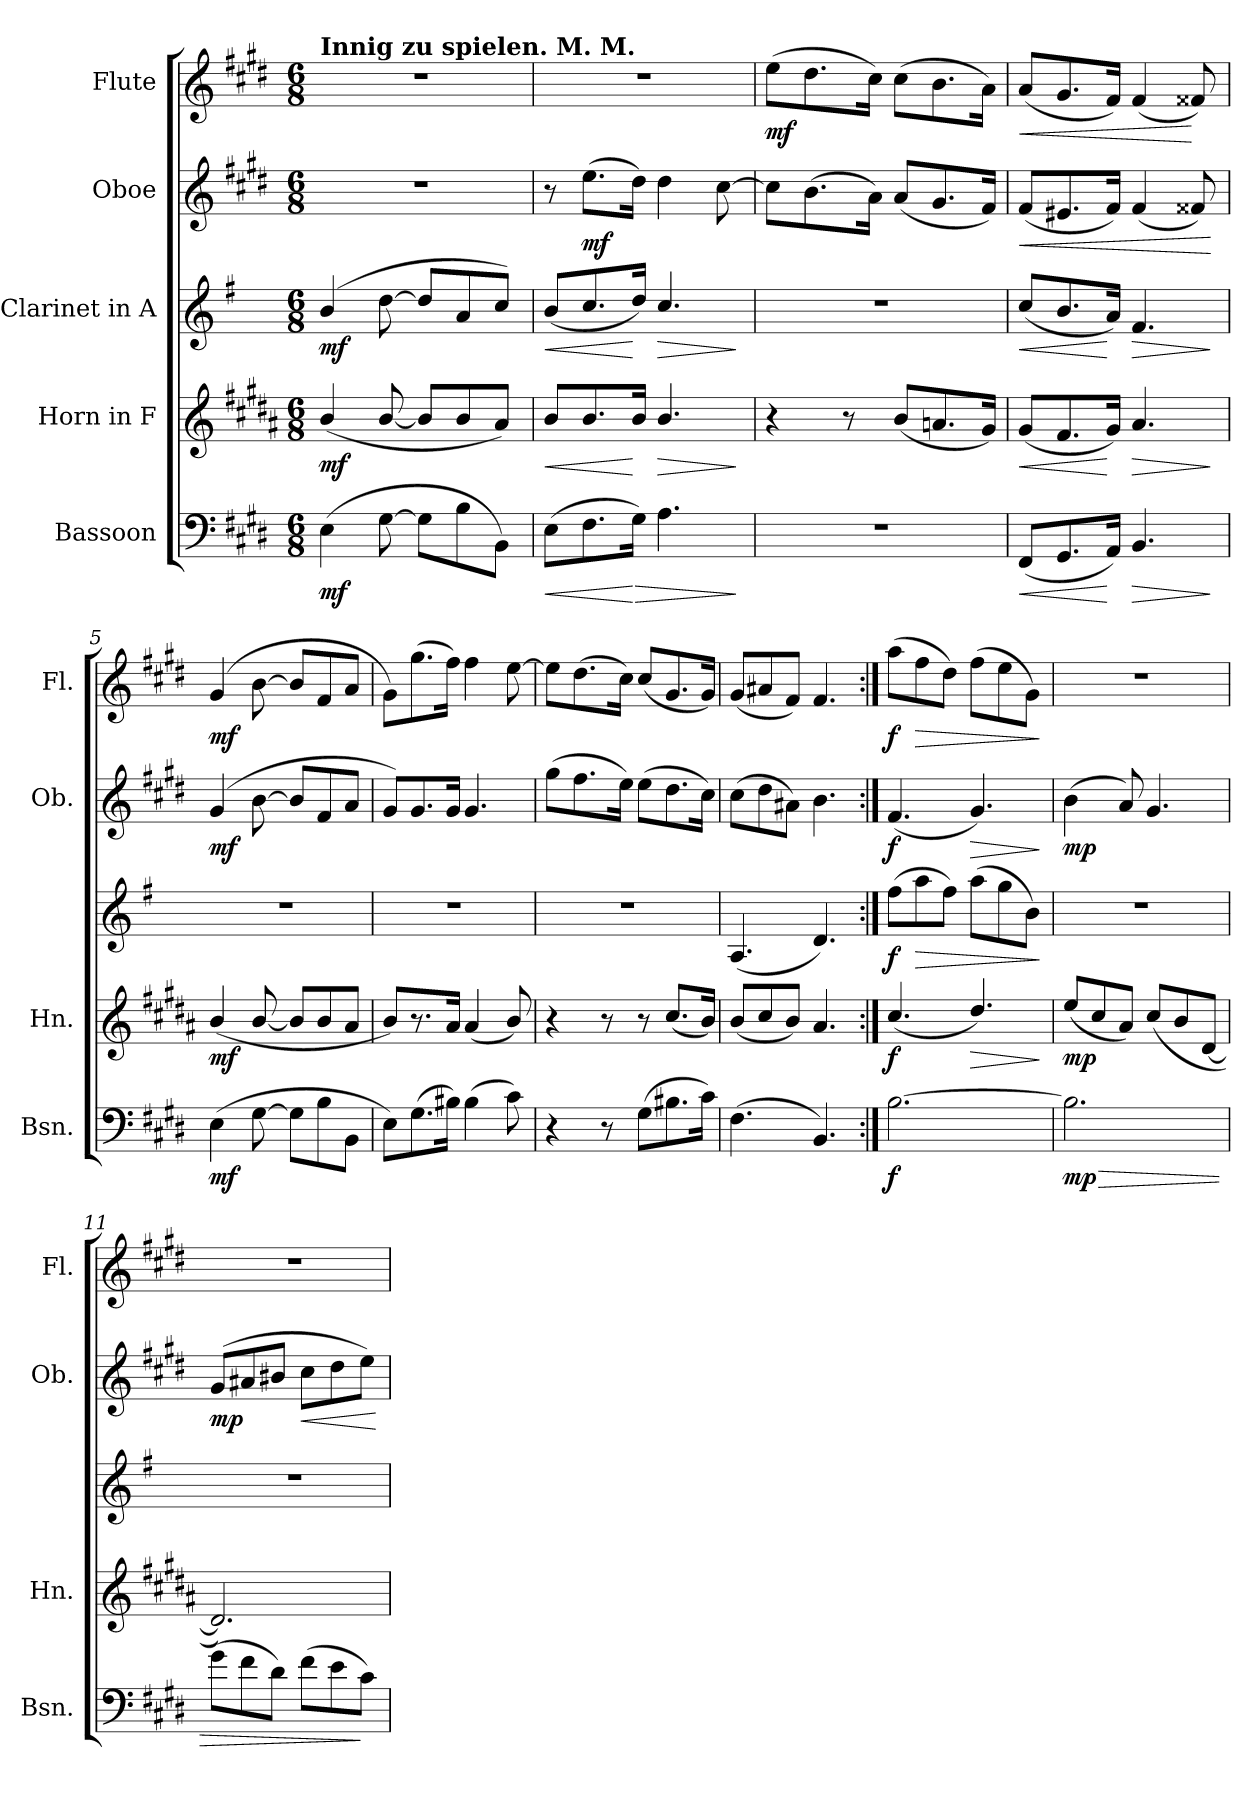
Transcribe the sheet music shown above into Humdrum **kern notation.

**kern	**dynam	**kern	**dynam	**kern	**dynam	**kern	**dynam	**kern	**dynam
*part5	*part5	*part4	*part4	*part3	*part3	*part2	*part2	*part1	*part1
*staff5	*staff5	*staff4	*staff4	*staff3	*staff3	*staff2	*staff2	*staff1	*staff1
*I"Bassoon	*	*I"Horn in F	*	*I"Clarinet in A	*	*I"Oboe	*	*I"Flute	*
*I'Bsn.	*	*I'Hn.	*	*	*	*I'Ob.	*	*I'Fl.	*
*clefF4	*	*clefG2	*	*clefG2	*	*clefG2	*	*clefG2	*
*	*	*ITrd4c7	*	*ITrd2c3	*	*	*	*	*
*k[f#c#g#d#]	*	*k[f#c#g#d#]	*	*k[f#c#g#d#]	*	*k[f#c#g#d#]	*	*k[f#c#g#d#]	*
*E:	*	*E:	*	*	*	*E:	*	*E:	*
*M6/8	*	*M6/8	*	*M6/8	*	*M6/8	*	*M6/8	*
*MM84	*	*MM84	*	*MM84	*	*MM84	*	*MM84	*
=1	=1	=1	=1	=1	=1	=1	=1	=1	=1
!	!	!	!	!	!	!	!	!LO:TX:a:B:t=Innig zu spielen.  M.  M.	!
!	!LO:DY:b	!	!LO:DY:b	!	!LO:DY:b	!	!	!	!
(>4E\	mf	(<4e/	mf	(>4g#/	mf	2.r	.	2.r	.
[8G#\	.	[8e/	.	[8b\	.	.	.	.	.
8G#\L]	.	8e/L]	.	8b/L]	.	.	.	.	.
8B\	.	8e/	.	8f#/	.	.	.	.	.
8BB\J)	.	8d#/J)	.	8a/J)	.	.	.	.	.
=2	=2	=2	=2	=2	=2	=2	=2	=2	=2
!	!LO:HP:b	!	!LO:HP:b	!	!LO:HP:b	!	!	!	!
(>8E\L	<	8e/L	<	(<8g#/L	<	8r	.	2.r	.
!	!	!	!	!	!	!	!LO:DY:b	!	!
8.F#\	.	8.e/	.	8.a/	.	(>8.ee\L	mf	.	.
!	!LO:HP:n=1:b	!	!	!	!	!	!	!	!
16G#\Jk)	[ >	16e/Jk	[	16b/Jk)	[	16dd#\Jk)	.	.	.
!	!	!	!LO:HP:b	!	!LO:HP:b	!	!	!	!
4.A\	.	4.e/	>	4.a/	>	4dd#\	.	.	.
.	.	.	.	.	.	[8cc#\	.	.	.
.	]	.	]	.	]	.	.	.	.
=3	=3	=3	=3	=3	=3	=3	=3	=3	=3
!	!	!	!	!	!	!	!	!	!LO:DY:b
2.r	.	4r	.	2.r	.	8cc#\L]	.	(>8ee\L	mf
.	.	.	.	.	.	(>8.b\	.	8.dd#\	.
.	.	8r	.	.	.	.	.	.	.
.	.	.	.	.	.	16a\Jk)	.	16cc#\Jk)	.
.	.	(<8e/L	.	.	.	(<8a/L	.	(>8cc#\L	.
.	.	8.dn/	.	.	.	8.g#/	.	8.b\	.
.	.	16c#/Jk)	.	.	.	16f#/Jk)	.	16a\Jk)	.
=4	=4	=4	=4	=4	=4	=4	=4	=4	=4
!	!LO:HP:b	!	!LO:HP:b	!	!LO:HP:b	!	!LO:HP:b	!	!LO:HP:b
(<8FF#/L	<	(<8c#/L	<	(<8a/L	<	(<8f#/L	<	(<8a/L	<
8.GG#/	.	8.B/	.	8.g#/	.	8.e#X/	.	8.g#/	.
16AA/Jk)	[	16c#/Jk)	[	16f#/Jk)	[	16f#/Jk)	.	16f#/Jk)	.
!	!LO:HP:b	!	!LO:HP:b	!	!LO:HP:b	!	!	!	!
4.BB/	>	4.d#/	>	4.d#/	>	(<4f#/	.	(<4f#/	.
.	.	.	.	.	.	8f##X/)	.	8f##X/)	[
.	]	.	]	.	]	.	[	.	.
=5	=5	=5	=5	=5	=5	=5	=5	=5	=5
!	!LO:DY:b	!	!LO:DY:b	!	!	!	!LO:DY:b	!	!LO:DY:b
(>4E\	mf	(<4e/	mf	2.r	.	(>4g#/	mf	(>4g#/	mf
[8G#\	.	[8e/	.	.	.	[8b\	.	[8b\	.
8G#\L]	.	8e/L]	.	.	.	8b/L]	.	8b/L]	.
8B\	.	8e/	.	.	.	8f#/	.	8f#/	.
8BB\J	.	8d#/J	.	.	.	8a/J	.	8a/J	.
=6	=6	=6	=6	=6	=6	=6	=6	=6	=6
8E\L)	.	8e/L)	.	2.r	.	8g#/L)	.	8g#\L)	.
(>8.G#\	.	8.r	.	.	.	8.g#/	.	(>8.gg#\	.
16B#X\Jk)	.	16d#/Jk	.	.	.	16g#/Jk	.	16ff#\Jk)	.
(>4B#\	.	(<4d#/	.	.	.	4.g#/	.	4ff#\	.
8c#\)	.	8e/)	.	.	.	.	.	[8ee\	.
=7	=7	=7	=7	=7	=7	=7	=7	=7	=7
4r	.	4r	.	2.r	.	(>8gg#\L	.	8ee\L]	.
.	.	.	.	.	.	8.ff#\	.	(>8.dd#\	.
8r	.	8r	.	.	.	.	.	.	.
.	.	.	.	.	.	16ee\Jk)	.	16cc#\Jk)	.
(>8G#\L	.	8r	.	.	.	(>8ee\L	.	(<8cc#/L	.
8.B#X\	.	(<8.f#/L	.	.	.	8.dd#\	.	8.g#/	.
16c#\Jk)	.	16e/Jk)	.	.	.	16cc#\Jk)	.	16g#/Jk)	.
!!LO:LB:g=z
=8	=8	=8	=8	=8	=8	=8	=8	=8	=8
(>4.F#\	.	(<8e/L	.	(<4.F#/	.	(>8cc#\L	.	(<8g#/L	.
.	.	8f#/	.	.	.	8dd#\	.	8a#X/	.
.	.	8e/J)	.	.	.	8a#X\J)	.	8f#/J)	.
4.BB/)	.	4.d#/	.	4.B/)	.	4.b\	.	4.f#/	.
=9:|!	=9:|!	=9:|!	=9:|!	=9:|!	=9:|!	=9:|!	=9:|!	=9:|!	=9:|!
!	!LO:DY:b	!	!LO:DY:b	!	!LO:DY:b	!	!LO:DY:b	!	!LO:DY:b
[2.B\	f	(<4.f#/	f	(>8dd#\L	f	(<4.f#/	f	(>8aa\L	f
!	!	!	!	!	!LO:HP:b	!	!	!	!LO:HP:b
.	.	.	.	8ff#\	>	.	.	8ff#\	>
.	.	.	.	8dd#\J)	.	.	.	8dd#\J)	.
!	!	!	!LO:HP:b	!	!	!	!LO:HP:b	!	!
.	.	4.g#/)	>	(>8ff#\L	.	4.g#/)	>	(>8ff#\L	.
.	.	.	.	8ee\	.	.	.	8ee\	.
.	.	.	.	8g#\J)	.	.	.	8g#\J)	.
.	.	.	]	.	]	.	]	.	]
=10	=10	=10	=10	=10	=10	=10	=10	=10	=10
!	!LO:HP:b	!	!	!	!	!	!	!	!
!	!LO:DY:n=1:b	!	!LO:DY:b	!	!	!	!LO:DY:b	!	!
2.B\]	> mp	(<8a/L	mp	2.r	.	(>4b\	mp	2.r	.
.	.	8f#/	.	.	.	.	.	.	.
.	.	8d#/J)	.	.	.	8a/)	.	.	.
.	.	(<8f#/L	.	.	.	4.g#/	.	.	.
.	.	8e/	.	.	.	.	.	.	.
.	.	[8G#/J	.	.	.	.	.	.	.
=11	=11	=11	=11	=11	=11	=11	=11	=11	=11
!	!	!	!	!	!	!	!LO:DY:b	!	!
(>8g#\L	.	2.G#/])	.	2.r	.	(>8g#/L	mp	2.r	.
8f#\	.	.	.	.	.	8a#X/	.	.	.
8d#\J)	.	.	.	.	.	8b#X/J	.	.	.
!	!	!	!	!	!	!	!LO:HP:b	!	!
(>8f#\L	.	.	.	.	.	8cc#\L	<	.	.
8e\	.	.	.	.	.	8dd#\	.	.	.
8c#\J)	]	.	.	.	.	8ee\J)	.	.	.
.	.	.	.	.	.	.	[	.	.
=	=	=	=	=	=	=	=	=	=
*-	*-	*-	*-	*-	*-	*-	*-	*-	*-
